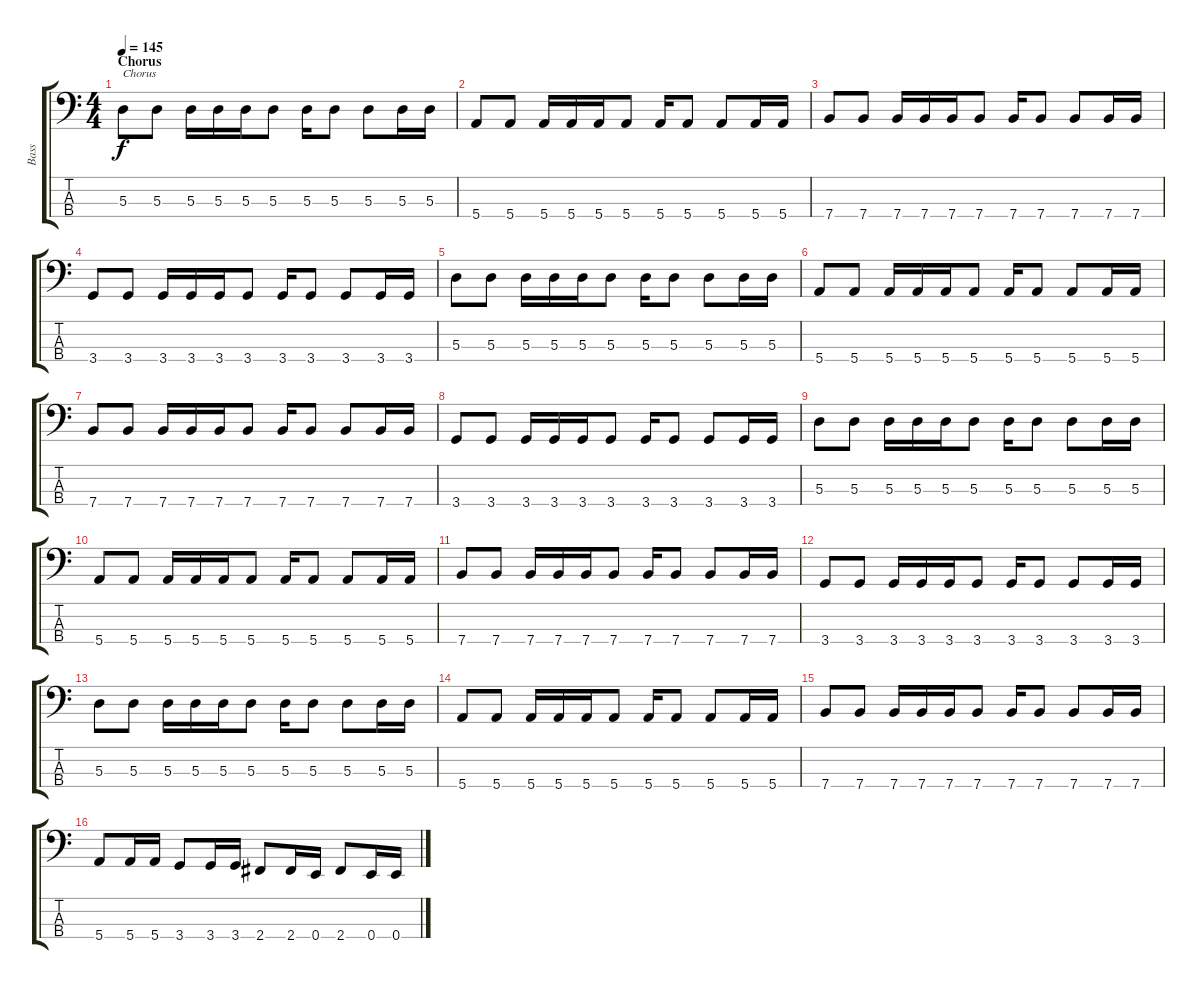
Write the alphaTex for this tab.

\track ("Bass" "Bass") {instrument electricbasspick}
\staff {score tabs}
\tuning (G2 D2 A1 E1) {hide}
\ts (4 4)
\section ("" "Chorus")
\tempo 145
\clef f4
\ks c
5.3.8{txt "Chorus" dy f} 5.3.8 5.3.16 5.3.16 5.3.16 5.3.8 5.3.16 5.3.8 5.3.8 5.3.16 5.3.16 |
5.4.8 5.4.8 5.4.16 5.4.16 5.4.16 5.4.8 5.4.16 5.4.8 5.4.8 5.4.16 5.4.16 |
7.4.8 7.4.8 7.4.16 7.4.16 7.4.16 7.4.8 7.4.16 7.4.8 7.4.8 7.4.16 7.4.16 |
3.4.8 3.4.8 3.4.16 3.4.16 3.4.16 3.4.8 3.4.16 3.4.8 3.4.8 3.4.16 3.4.16 |
5.3.8 5.3.8 5.3.16 5.3.16 5.3.16 5.3.8 5.3.16 5.3.8 5.3.8 5.3.16 5.3.16 |
5.4.8 5.4.8 5.4.16 5.4.16 5.4.16 5.4.8 5.4.16 5.4.8 5.4.8 5.4.16 5.4.16 |
7.4.8 7.4.8 7.4.16 7.4.16 7.4.16 7.4.8 7.4.16 7.4.8 7.4.8 7.4.16 7.4.16 |
3.4.8 3.4.8 3.4.16 3.4.16 3.4.16 3.4.8 3.4.16 3.4.8 3.4.8 3.4.16 3.4.16 |
5.3.8 5.3.8 5.3.16 5.3.16 5.3.16 5.3.8 5.3.16 5.3.8 5.3.8 5.3.16 5.3.16 |
5.4.8 5.4.8 5.4.16 5.4.16 5.4.16 5.4.8 5.4.16 5.4.8 5.4.8 5.4.16 5.4.16 |
7.4.8 7.4.8 7.4.16 7.4.16 7.4.16 7.4.8 7.4.16 7.4.8 7.4.8 7.4.16 7.4.16 |
3.4.8 3.4.8 3.4.16 3.4.16 3.4.16 3.4.8 3.4.16 3.4.8 3.4.8 3.4.16 3.4.16 |
5.3.8 5.3.8 5.3.16 5.3.16 5.3.16 5.3.8 5.3.16 5.3.8 5.3.8 5.3.16 5.3.16 |
5.4.8 5.4.8 5.4.16 5.4.16 5.4.16 5.4.8 5.4.16 5.4.8 5.4.8 5.4.16 5.4.16 |
7.4.8 7.4.8 7.4.16 7.4.16 7.4.16 7.4.8 7.4.16 7.4.8 7.4.8 7.4.16 7.4.16 |
5.4.8 5.4.16 5.4.16 3.4.8 3.4.16 3.4.16 2.4.8 2.4.16 0.4.16 2.4.8 0.4.16 0.4.16
